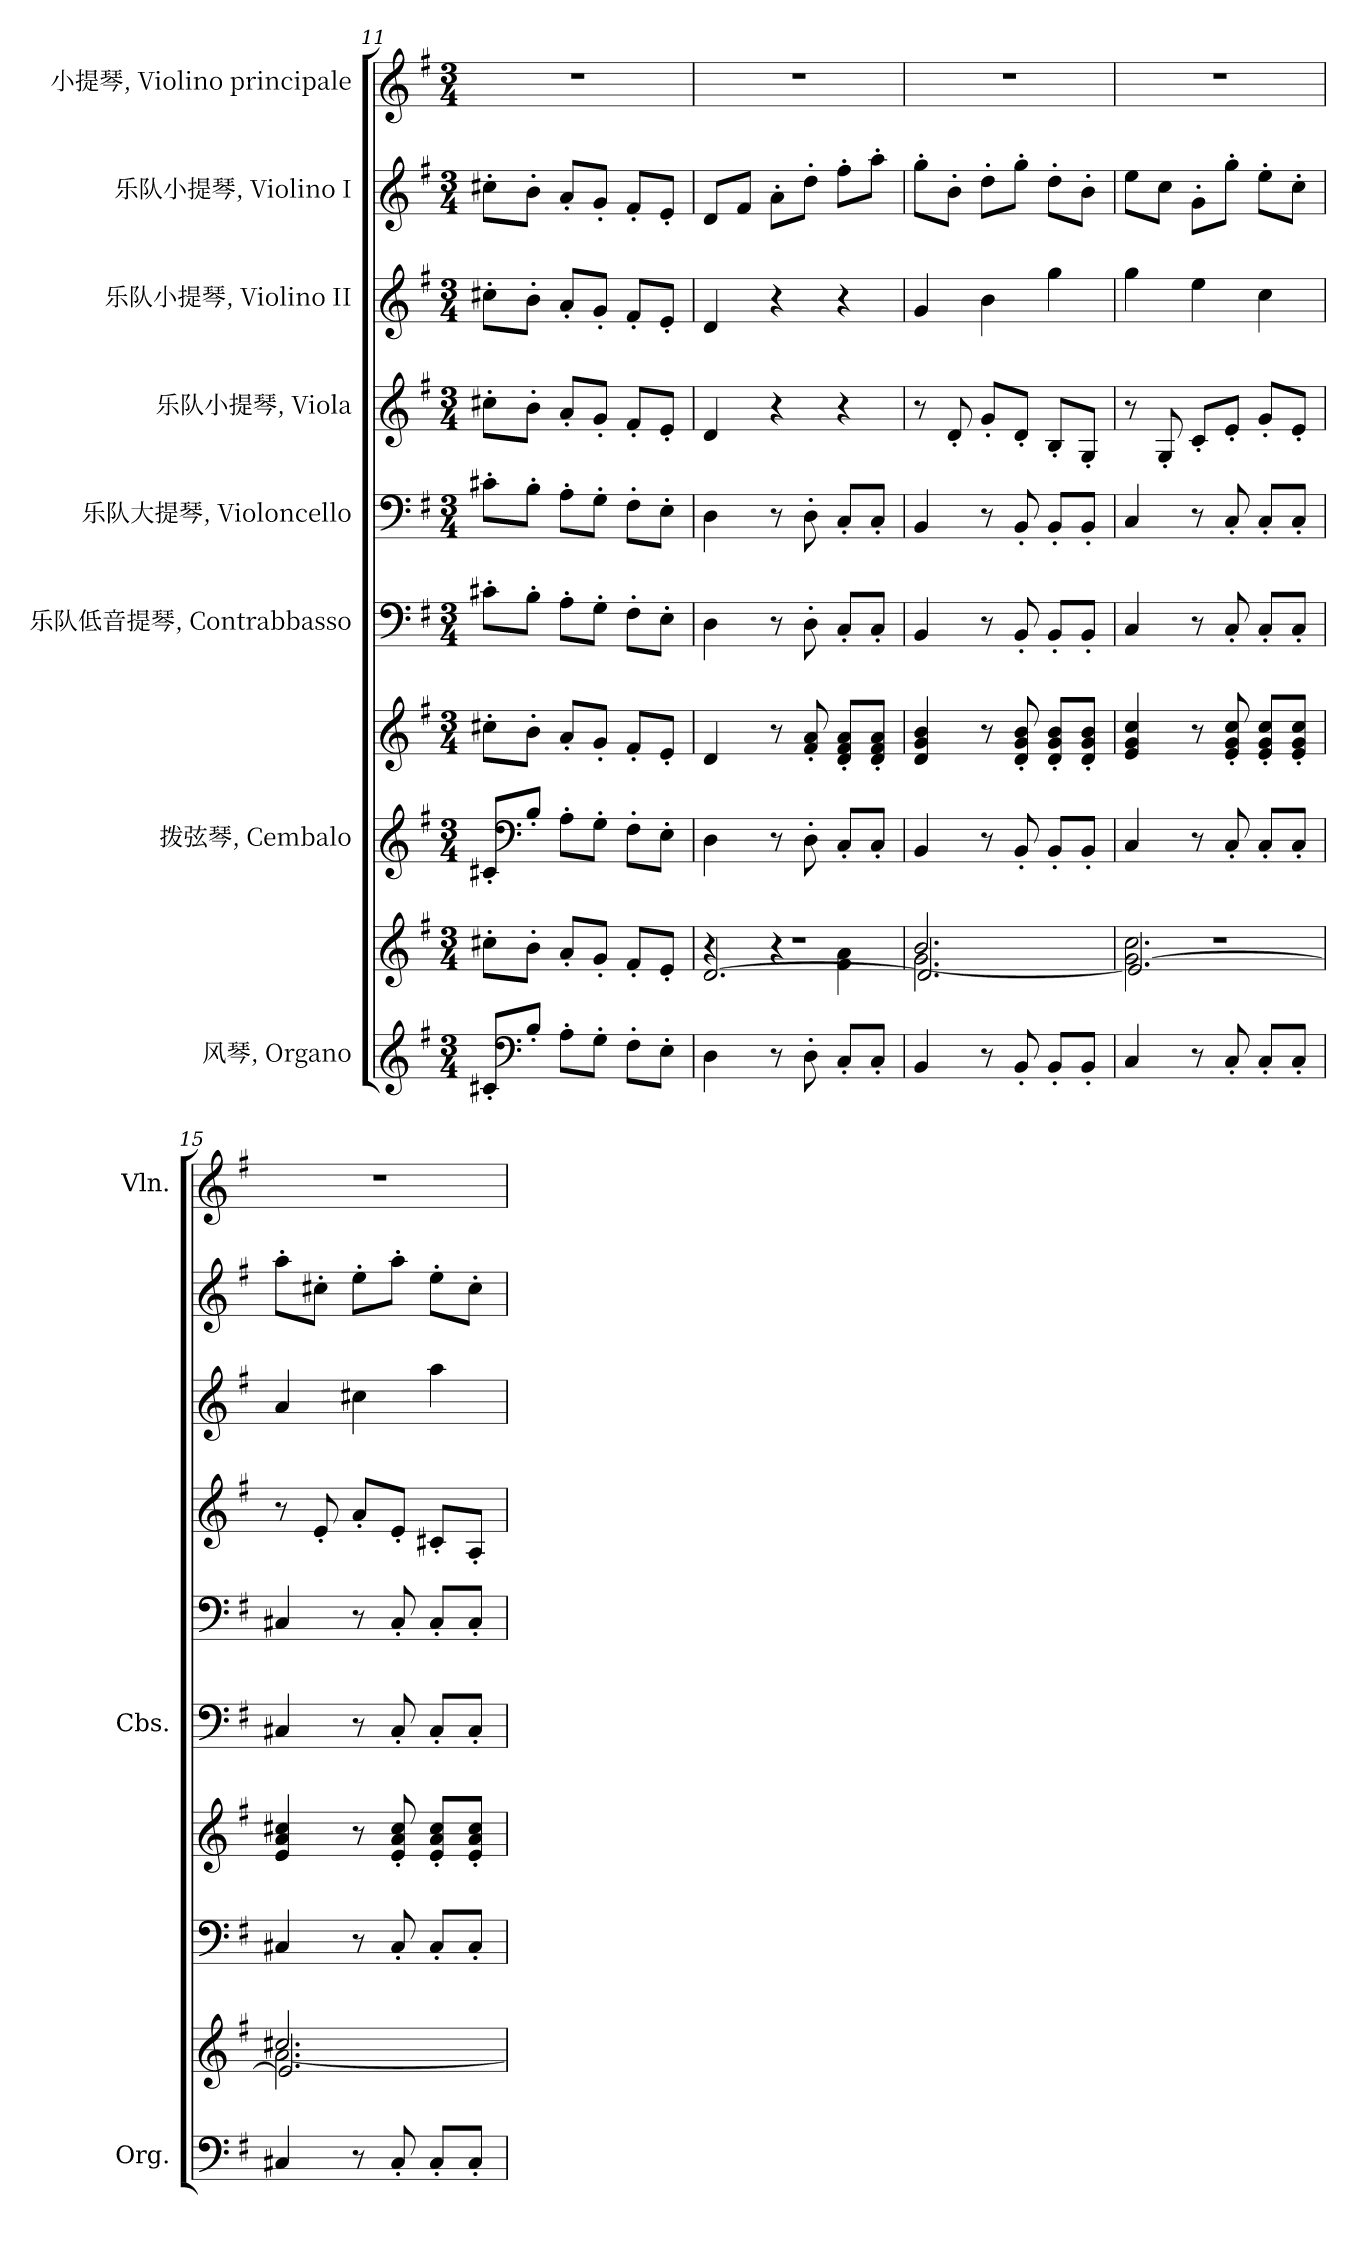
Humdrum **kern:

**kern	**kern	**kern	**kern	**kern	**kern	**kern	**kern	**kern	**kern
*part8	*part8	*part7	*part7	*part6	*part5	*part4	*part3	*part2	*part1
*staff10	*staff9	*staff8	*staff7	*staff6	*staff5	*staff4	*staff3	*staff2	*staff1
*I"风琴, Organo	*	*I"拨弦琴, Cembalo	*	*I"乐队低音提琴, Contrabbasso	*I"乐队大提琴, Violoncello	*I"乐队小提琴, Viola	*I"乐队小提琴, Violino II	*I"乐队小提琴, Violino I	*I"小提琴, Violino principale
*I'Org.	*	*	*	*I'Cbs.	*	*	*	*	*I'Vln.
*clefG2	*clefG2	*clefG2	*clefG2	*clefF4	*clefF4	*clefG2	*clefG2	*clefG2	*clefG2
*	*	*	*	*ITrd7c12	*	*	*	*	*
*k[f#]	*k[f#]	*k[f#]	*k[f#]	*k[f#]	*k[f#]	*k[f#]	*k[f#]	*k[f#]	*k[f#]
*M3/4	*M3/4	*M3/4	*M3/4	*M3/4	*M3/4	*M3/4	*M3/4	*M3/4	*M3/4
=11	=11	=11	=11	=11	=11	=11	=11	=11	=11
8c#X'/L	8cc#X'\L	8c#X'/L	8cc#X'\L	8C#X'\L	8c#X'\L	8cc#X'\L	8cc#X'\L	8cc#X'\L	2.r
*clefF4	*	*clefF4	*	*	*	*	*	*	*
8B'/J	8b'\J	8B'/J	8b'\J	8BB'\J	8B'\J	8b'\J	8b'\J	8b'\J	.
8A'\L	8a'/L	8A'\L	8a'/L	8AA'\L	8A'\L	8a'/L	8a'/L	8a'/L	.
8G'\J	8g'/J	8G'\J	8g'/J	8GG'\J	8G'\J	8g'/J	8g'/J	8g'/J	.
8F#'\L	8f#'/L	8F#'\L	8f#'/L	8FF#'\L	8F#'\L	8f#'/L	8f#'/L	8f#'/L	.
8E'\J	8e'/J	8E'\J	8e'/J	8EE'\J	8E'\J	8e'/J	8e'/J	8e'/J	.
=12	=12	=12	=12	=12	=12	=12	=12	=12	=12
*	*^	*	*	*	*	*	*	*	*
*	*	*^	*	*	*	*	*	*	*	*
4D\	2.r	4r	[2.d/	4D\	4d/	4DD\	4D\	4d/	4d/	8d/L	2.r
.	.	.	.	.	.	.	.	.	.	8f#/J	.
8r	.	4r	.	8r	8r	8r	8r	4r	4r	8a'\L	.
8D'\	.	.	.	8D'\	8f#/' 8a/'	8DD'\	8D'\	.	.	8dd'\J	.
8C'/L	.	4f#\ 4a\	.	8C'/L	8d/' 8f#/' 8a/'L	8CC'/L	8C'/L	4r	4r	8ff#'\L	.
8C'/J	.	.	.	8C'/J	8d/' 8f#/' 8a/'J	8CC'/J	8C'/J	.	.	8aa'\J	.
!!LO:PB:g=z
=13	=13	=13	=13	=13	=13	=13	=13	=13	=13	=13	=13
4BB/	2.b/	[2.g\	2.d/]	4BB/	4d/ 4g/ 4b/	4BBB/	4BB/	8r	4g/	8gg'\L	2.r
.	.	.	.	.	.	.	.	8d'/	.	8b'\J	.
8r	.	.	.	8r	8r	8r	8r	8g'/L	4b\	8dd'\L	.
8BB'/	.	.	.	8BB'/	8d/' 8g/' 8b/'	8BBB'/	8BB'/	8d'/J	.	8gg'\J	.
8BB'/L	.	.	.	8BB'/L	8d/' 8g/' 8b/'L	8BBB'/L	8BB'/L	8B'/L	4gg\	8dd'\L	.
8BB'/J	.	.	.	8BB'/J	8d/' 8g/' 8b/'J	8BBB'/J	8BB'/J	8G'/J	.	8b'\J	.
=14	=14	=14	=14	=14	=14	=14	=14	=14	=14	=14	=14
4C/	2.r	2.g\] 2.cc\	[2.e/	4C/	4e/ 4g/ 4cc/	4CC/	4C/	8r	4gg\	8ee\L	2.r
.	.	.	.	.	.	.	.	8G'/	.	8cc\J	.
8r	.	.	.	8r	8r	8r	8r	8c'/L	4ee\	8g'\L	.
8C'/	.	.	.	8C'/	8e/' 8g/' 8cc/'	8CC'/	8C'/	8e'/J	.	8gg'\J	.
8C'/L	.	.	.	8C'/L	8e/' 8g/' 8cc/'L	8CC'/L	8C'/L	8g'/L	4cc\	8ee'\L	.
8C'/J	.	.	.	8C'/J	8e/' 8g/' 8cc/'J	8CC'/J	8C'/J	8e'/J	.	8cc'\J	.
=15	=15	=15	=15	=15	=15	=15	=15	=15	=15	=15	=15
4C#X/	2.cc#X/	[2.a\	2.e/]	4C#X/	4e/ 4a/ 4cc#X/	4CC#X/	4C#X/	8r	4a/	8aa'\L	2.r
.	.	.	.	.	.	.	.	8e'/	.	8cc#X'\J	.
8r	.	.	.	8r	8r	8r	8r	8a'/L	4cc#X\	8ee'\L	.
8C#'/	.	.	.	8C#'/	8e/' 8a/' 8cc#/'	8CC#'/	8C#'/	8e'/J	.	8aa'\J	.
8C#'/L	.	.	.	8C#'/L	8e/' 8a/' 8cc#/'L	8CC#'/L	8C#'/L	8c#X'/L	4aa\	8ee'\L	.
8C#'/J	.	.	.	8C#'/J	8e/' 8a/' 8cc#/'J	8CC#'/J	8C#'/J	8A'/J	.	8cc#'\J	.
*	*v	*v	*v	*	*	*	*	*	*	*	*
=	=	=	=	=	=	=	=	=	=
*-	*-	*-	*-	*-	*-	*-	*-	*-	*-
